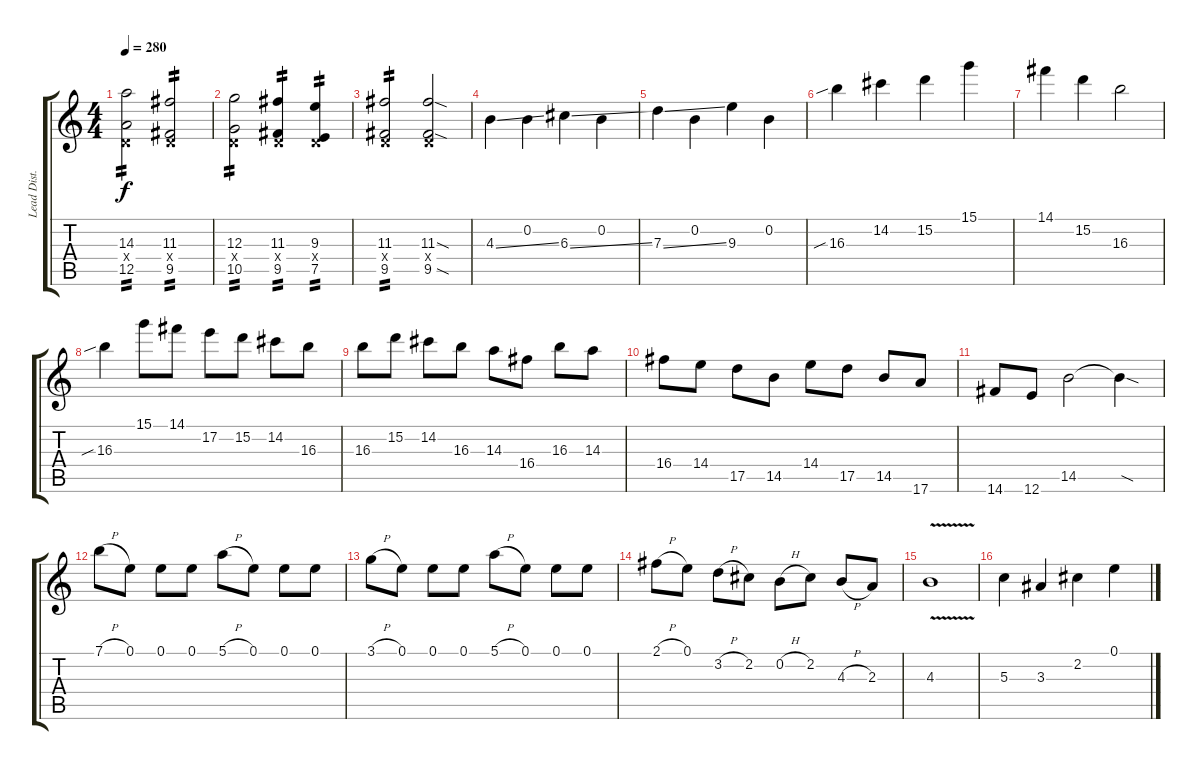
\track ("Lead Dist." "Lead Dist.") {instrument distortionguitar}
\staff {score tabs}
\tuning (E4 B3 G3 D3 A2 E2) {hide}
\ts (4 4)
\tempo 280
\clef g2
\ks c
(14.3 0.4{x} 12.5).2{tp 2 dy f} (11.3 0.4{x} 9.5).2{tp 2} |
(12.3 0.4{x} 10.5).2{tp 2} (11.3 0.4{x} 9.5).4{tp 2} (9.3 0.4{x} 7.5).4{tp 2} |
(11.3 0.4{x} 9.5).2{tp 2} (11.3{sod} 0.4{x} 9.5{sod}).2 |
4.3{ss}.4 0.2.4 6.3{ss}.4 0.2.4 |
7.3{ss}.4 0.2.4 9.3.4 0.2.4 |
16.3{sib}.4 14.2.4 15.2.4 15.1.4 |
14.1.4 15.2.4 16.3.2 |
16.3{sib}.4 15.1.8 14.1.8 17.2.8 15.2.8 14.2.8 16.3.8 |
16.3.8 15.2.8 14.2.8 16.3.8 14.3.8 16.4.8 16.3.8 14.3.8 |
16.4.8 14.4.8 17.5.8 14.5.8 14.4.8 17.5.8 14.5.8 17.6.8 |
14.6.8 12.6.8 14.5.2 14.5{sod t}.4 |
7.1{h}.8 0.1.8 0.1.8 0.1.8 5.1{h}.8 0.1.8 0.1.8 0.1.8 |
3.1{h}.8 0.1.8 0.1.8 0.1.8 5.1{h}.8 0.1.8 0.1.8 0.1.8 |
2.1{h}.8 0.1.8 3.2{h}.8 2.2.8 0.2{h}.8 2.2.8 4.3{h}.8 2.3.8 |
4.3{v}.1 |
5.3.4 3.3.4 2.2.4 0.1.4
